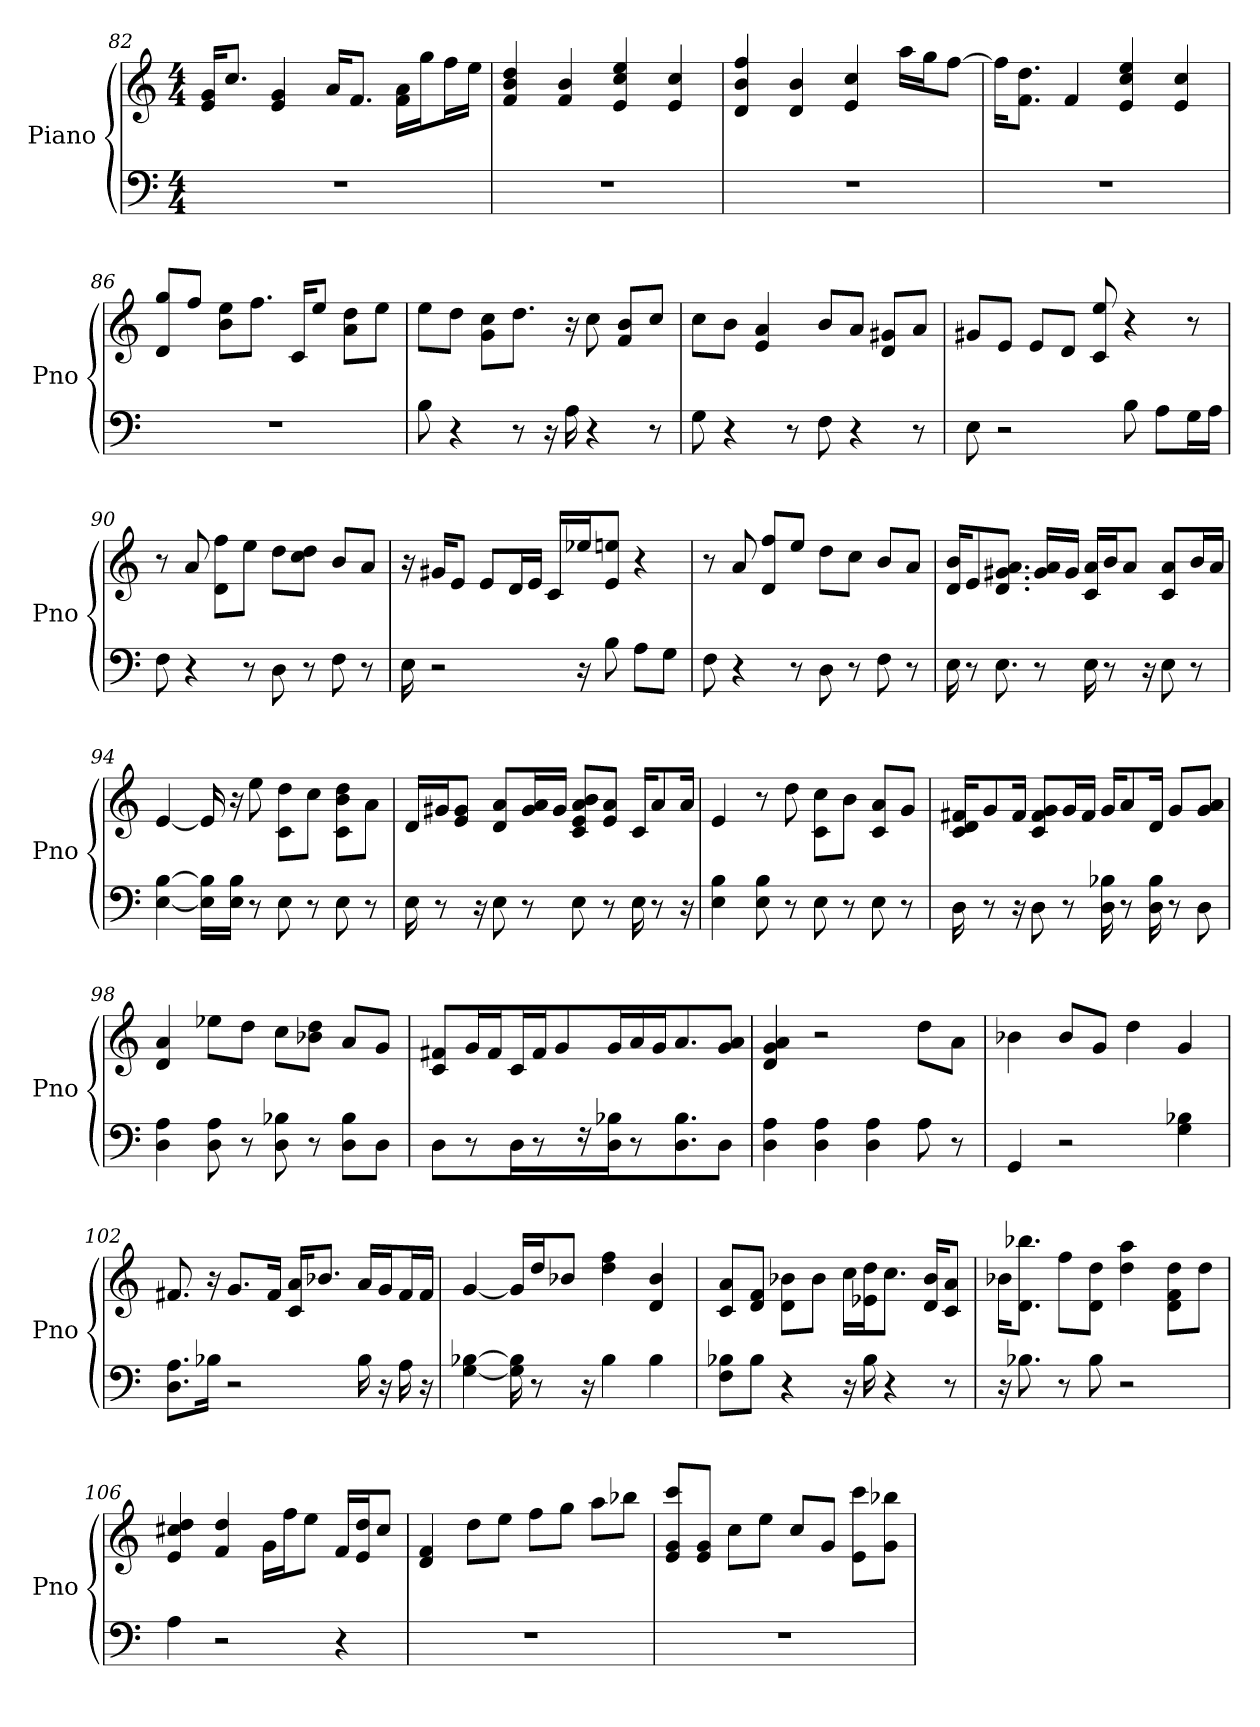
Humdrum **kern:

**kern	**kern
*part1	*part1
*staff2	*staff1
*I"Piano	*
*I'Pno	*
*clefF4	*clefG2
*k[]	*k[]
*C:	*C:
*M4/4	*M4/4
=82	=82
1r	16e/ 16g/KL
.	8.cc/J
.	4e 4g
.	16a/KL
.	8.f/J
.	16f\ 16a\LL
.	16gg\J
.	16ff\L
.	16ee\JJ
=83	=83
1r	4f 4dd 4b
.	4f 4b
.	4ee 4cc 4e
.	4cc 4e
=84	=84
1r	4d 4b 4ff
.	4b 4d
.	4cc 4e
.	16aa\LL
.	16gg\J
.	[8ff\J
=85	=85
1r	16ff\KL]
.	8.f\ 8.dd\J
.	4f
.	4ee 4e 4cc
.	4cc 4e
=86	=86
1r	8d/ 8gg/L
.	8ff/J
.	8b\ 8ee\L
.	8.ff\J
.	16c/KL
.	8ee/J
.	8a\ 8dd\L
.	8ee\J
=87	=87
8B	8ee\L
4r	8dd\J
.	8g\ 8cc\L
8r	8.dd\J
16r	.
16A	16r
4r	8cc
.	8f/ 8b/L
8r	8cc/J
=88	=88
8G	8cc\L
4r	8b\J
.	4a 4e
8r	.
8F	8b/L
4r	8a/J
.	8d/ 8g#/L
8r	8a/J
=89	=89
8E	8g#/L
2r	8e/J
.	8e/L
.	8d/J
.	8c 8ee
8B	4r
8A\L	.
16G\L	8r
16A\JJ	.
=90	=90
8F	8r
4r	8a
.	8ff\ 8d\L
8r	8ee\J
8D	8dd\L
8r	8dd\ 8cc\J
8F	8b/L
8r	8a/J
=91	=91
16E	16r
2r	16g#/KL
.	8e/J
.	8e/L
.	16d/L
.	16e/JJ
.	16c/LL
16r	16ee-/J
8B	8ee/ 8e/J
8A\L	4r
8G\J	.
=92	=92
8F	8r
4r	8a
.	8d/ 8ff/L
8r	8ee/J
8D	8dd\L
8r	8cc\J
8F	8b/L
8r	8a/J
=93	=93
16E	16d/ 16b/KL
8r	8e/
8.E	8.g#/ 8.d/ 8.a/J
8r	16g#/ 16a/LL
.	16g#/JJ
16E	16c/ 16a/LL
8r	16b/J
.	8a/J
16r	.
8E	8c/ 8a/L
8r	16b/L
.	16a/JJ
=94	=94
[4E [4B	[4e
16E]\ 16B]\LL	16e]
16E\ 16B\JJ	16r
8r	8ee
8E	8dd\ 8c\L
8r	8cc\J
8E	8dd\ 8c\ 8b\L
8r	8a\J
=95	=95
16E	16d/LL
8r	16g#/J
.	8e/ 8g#/J
16r	.
8E	8d/ 8a/L
8r	16g#/ 16a/L
.	16g#/JJ
8E	8e/ 8b/ 8a/ 8c/L
8r	8e/ 8a/J
16E	16c/KL
8r	8a/
16r	16a/Jk
=96	=96
4B 4E	4e
8B 8E	8r
8r	8dd
8E	8cc\ 8c\L
8r	8b\J
8E	8a/ 8c/L
8r	8g/J
=97	=97
16D	16c/ 16f#/ 16d/KL
8r	8g/
16r	16f#/Jk
8D	8f#/ 8g/ 8c/L
8r	16g/L
.	16f#/JJ
16D 16B-	16g/KL
8r	8a/
16D 16B-	16d/Jk
8r	8g/L
8D	8a/ 8g/J
=98	=98
4D 4A	4d 4a
8A 8D	8ee-\L
8r	8dd\J
8B- 8D	8cc\L
8r	8dd\ 8b-\J
8B-\ 8D\L	8a/L
8D\J	8g/J
=99	=99
8D	8f#/ 8c/L
8r	16g/L
.	16f#/JJ
16D	16c/LL
8r	16f#/J
.	8g/J
16r	.
16B- 16D	16g/LL
8r	16a/J
.	16g/K
8.D 8.B-	8.a/J
8DJ	8a 8gJ
=100	=100
4A 4D	4a 4g 4d
4D 4A	2r
4D 4A	.
8A	8dd\L
8r	8a\J
=101	=101
4GG	4b-
2r	8b-/L
.	8g/J
.	4dd
4G 4B-	4g
=102	=102
8.D\ 8.A\L	8.f#
16B-\Jk	16r
2r	8.g/L
.	16f#/Jk
.	16c/ 16a/KL
.	8.b-/J
16B-	16a/LL
16r	16g/J
16A	16f#/L
16r	16f#/JJ
=103	=103
[4G [4B-	[4g
16G] 16B-]	16g/LL]
8r	16dd/J
.	8b-/J
16r	.
4B-	4dd 4ff
4B-	4b- 4d
=104	=104
8B-\ 8F\L	8c/ 8a/L
8B-\J	8d/ 8f/J
4r	8b-\ 8d\L
.	8b-\J
16r	16cc\LL
16B-	16e-\ 16dd\J
4r	8.cc\J
.	16d/ 16b-/KL
8r	8c/ 8a/J
=105	=105
16r	16b-\KL
8.B-	8.d\ 8.bb-\J
8r	8ff\L
8B-	8d\ 8dd\J
2r	4dd 4aa
.	8dd\ 8d\ 8f\L
.	8dd\J
=106	=106
4A	4dd 4cc# 4e
2r	4dd 4f
.	16g\LL
.	16ff\J
.	8ee\J
4r	16f/LL
.	16dd/ 16e/J
.	8cc#/J
=107	=107
1r	4f 4d
.	8dd\L
.	8ee\J
.	8ff\L
.	8gg\J
.	8aa\L
.	8bb-\J
=108	=108
1r	8g/ 8e/ 8ccc/L
.	8g/ 8e/J
.	8cc\L
.	8ee\J
.	8cc/L
.	8g/J
.	8ccc\ 8e\L
.	8bb-\ 8g\J
=	=
*-	*-
